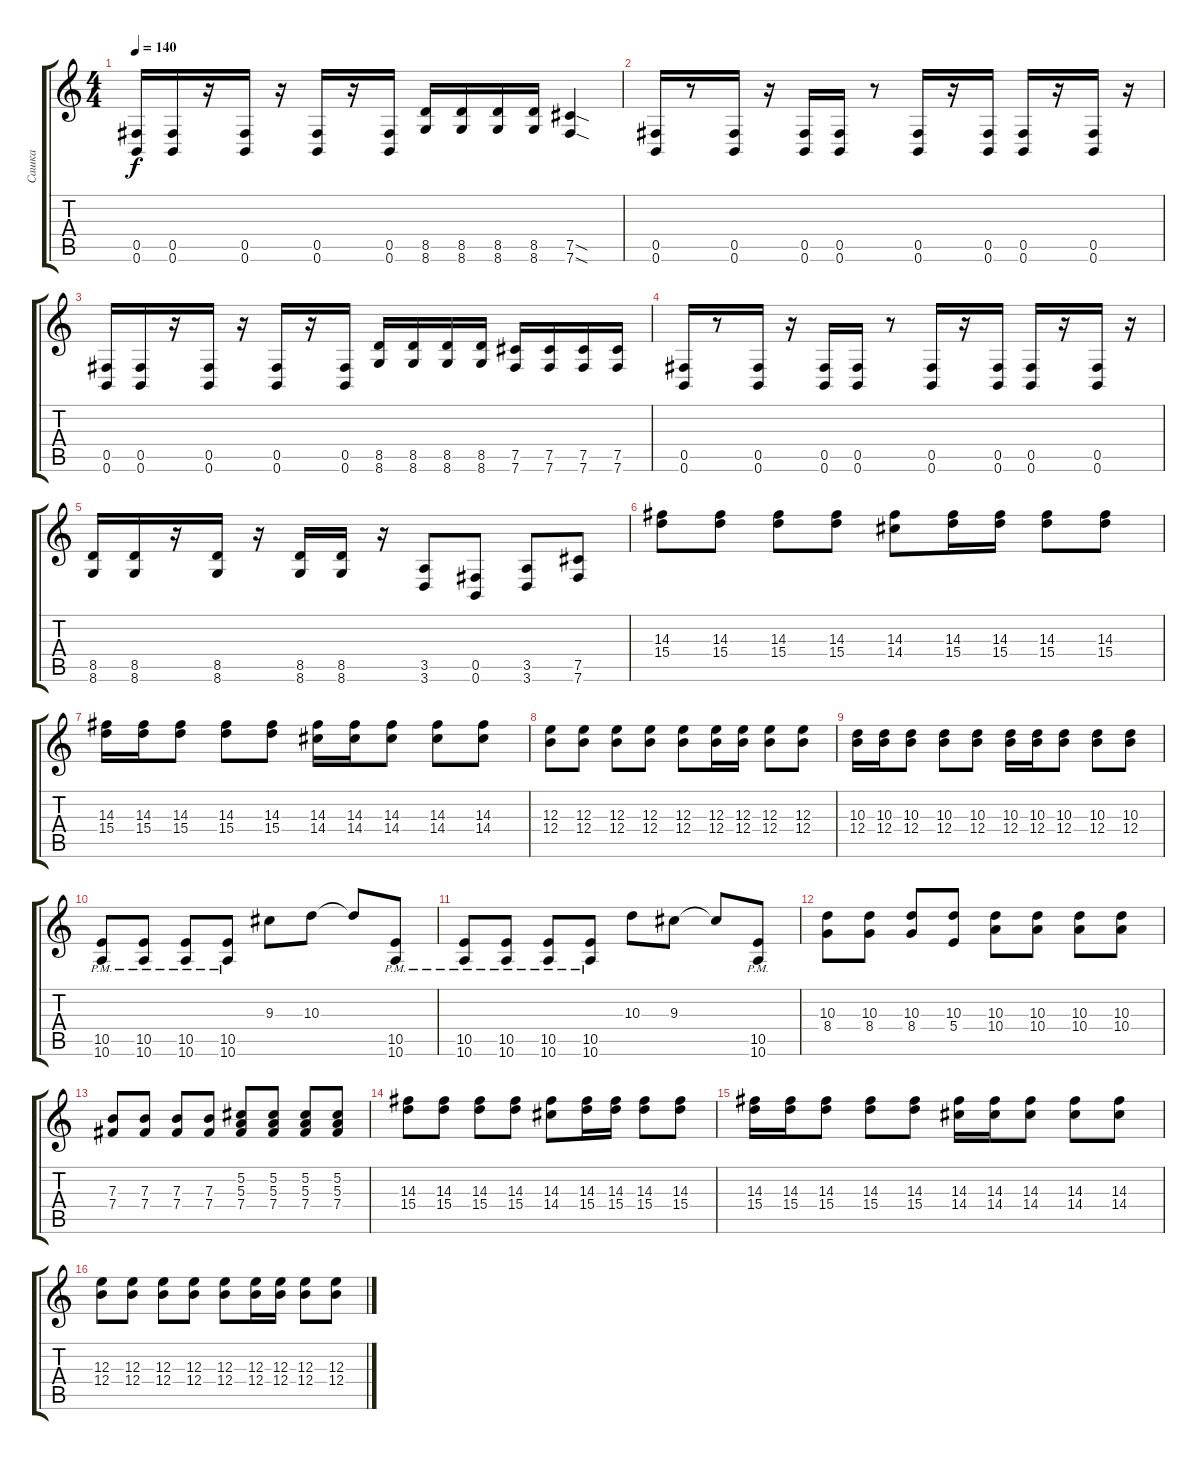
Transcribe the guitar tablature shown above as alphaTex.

\track ("Сашка" "Сашка") {instrument distortionguitar}
\staff {score tabs}
\tuning (Db4 Ab3 E3 B2 Gb2 B1) {hide}
\ts (4 4)
\tempo 140
\clef g2
\ks c
(0.5 0.6).16{dy f} (0.5 0.6).16 r.16 (0.5 0.6).16 r.16 (0.5 0.6).16 r.16 (0.5 0.6).16 (8.5 8.6).16 (8.5 8.6).16 (8.5 8.6).16 (8.5 8.6).16 (7.5{sod} 7.6{sod}).4 |
(0.5 0.6).16 r.8 (0.5 0.6).16 r.16 (0.5 0.6).16 (0.5 0.6).16 r.8 (0.5 0.6).16 r.16 (0.5 0.6).16 (0.5 0.6).16 r.16 (0.5 0.6).16 r.16 |
(0.5 0.6).16 (0.5 0.6).16 r.16 (0.5 0.6).16 r.16 (0.5 0.6).16 r.16 (0.5 0.6).16 (8.5 8.6).16 (8.5 8.6).16 (8.5 8.6).16 (8.5 8.6).16 (7.5 7.6).16 (7.5 7.6).16 (7.5 7.6).16 (7.5 7.6).16 |
(0.5 0.6).16 r.8 (0.5 0.6).16 r.16 (0.5 0.6).16 (0.5 0.6).16 r.8 (0.5 0.6).16 r.16 (0.5 0.6).16 (0.5 0.6).16 r.16 (0.5 0.6).16 r.16 |
(8.5 8.6).16 (8.5 8.6).16 r.16 (8.5 8.6).16 r.16 (8.5 8.6).16 (8.5 8.6).16 r.16 (3.5 3.6).8 (0.5 0.6).8 (3.5 3.6).8 (7.5 7.6).8 |
(14.3 15.4).8 (14.3 15.4).8 (14.3 15.4).8 (14.3 15.4).8 (14.3 14.4).8 (14.3 15.4).16 (14.3 15.4).16 (14.3 15.4).8 (14.3 15.4).8 |
(14.3 15.4).16 (14.3 15.4).16 (14.3 15.4).8 (14.3 15.4).8 (14.3 15.4).8 (14.3 14.4).16 (14.3 14.4).16 (14.3 14.4).8 (14.3 14.4).8 (14.3 14.4).8 |
(12.3 12.4).8 (12.3 12.4).8 (12.3 12.4).8 (12.3 12.4).8 (12.3 12.4).8 (12.3 12.4).16 (12.3 12.4).16 (12.3 12.4).8 (12.3 12.4).8 |
(10.3 12.4).16 (10.3 12.4).16 (10.3 12.4).8 (10.3 12.4).8 (10.3 12.4).8 (10.3 12.4).16 (10.3 12.4).16 (10.3 12.4).8 (10.3 12.4).8 (10.3 12.4).8 |
(10.5{pm} 10.6{pm}).8 (10.5{pm} 10.6{pm}).8 (10.5{pm} 10.6{pm}).8 (10.5{pm} 10.6{pm}).8 9.3.8 10.3.8 10.3{t}.8 (10.5{pm} 10.6{pm}).8 |
(10.5{pm} 10.6{pm}).8 (10.5{pm} 10.6{pm}).8 (10.5{pm} 10.6{pm}).8 (10.5{pm} 10.6{pm}).8 10.3.8 9.3.8 9.3{t}.8 (10.5{pm} 10.6{pm}).8 |
(10.3 8.4).8 (10.3 8.4).8 (10.3 8.4).8 (10.3 5.4).8 (10.3 10.4).8 (10.3 10.4).8 (10.3 10.4).8 (10.3 10.4).8 |
(7.3 7.4).8 (7.3 7.4).8 (7.3 7.4).8 (7.3 7.4).8 (5.2 5.3 7.4).8 (5.2 5.3 7.4).8 (5.2 5.3 7.4).8 (5.2 5.3 7.4).8 |
(14.3 15.4).8 (14.3 15.4).8 (14.3 15.4).8 (14.3 15.4).8 (14.3 14.4).8 (14.3 15.4).16 (14.3 15.4).16 (14.3 15.4).8 (14.3 15.4).8 |
(14.3 15.4).16 (14.3 15.4).16 (14.3 15.4).8 (14.3 15.4).8 (14.3 15.4).8 (14.3 14.4).16 (14.3 14.4).16 (14.3 14.4).8 (14.3 14.4).8 (14.3 14.4).8 |
(12.3 12.4).8 (12.3 12.4).8 (12.3 12.4).8 (12.3 12.4).8 (12.3 12.4).8 (12.3 12.4).16 (12.3 12.4).16 (12.3 12.4).8 (12.3 12.4).8
